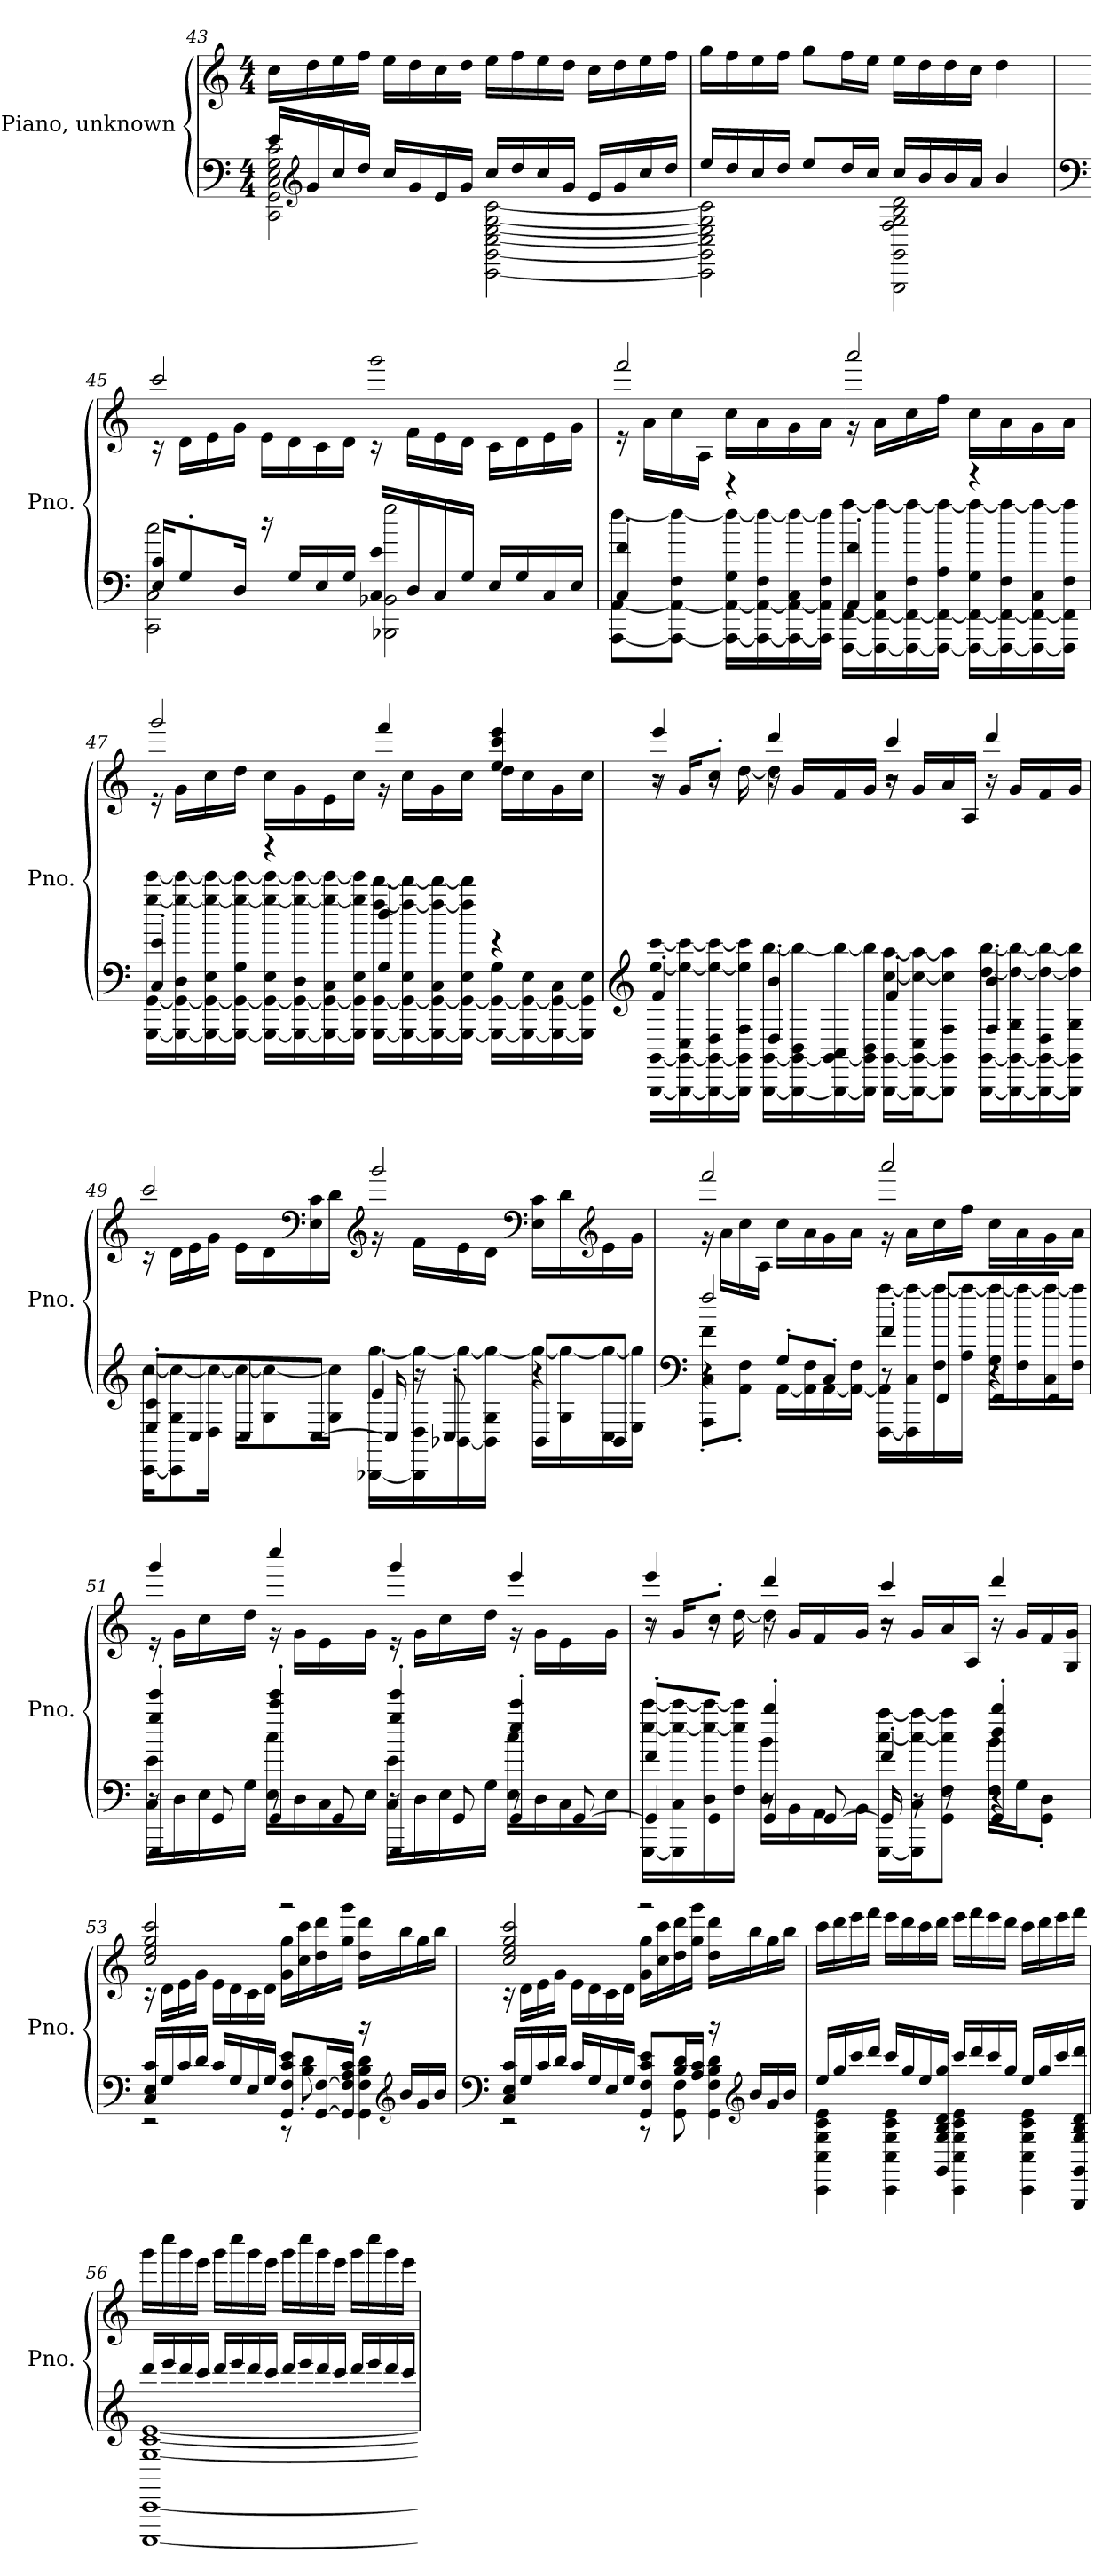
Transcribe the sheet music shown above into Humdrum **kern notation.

**kern	**kern
*part1	*part1
*staff2	*staff1
*I"Piano, unknown	*
*I'Pno.	*
!!LO:LB:g=z
*clefF4	*clefG2
*k[]	*k[]
*M4/4	*M4/4
=43	=43
*^	*
16e/LL	2CC\ 2GG\ 2C\ 2E\ 2G\ 2c\	16cc\LL
*clefG2	*	*
16g/	.	16dd\
16cc/	.	16ee\
16dd/JJ	.	16ff\JJ
16cc/LL	.	16ee\LL
16g/	.	16dd\
16e/	.	16cc\
16g/JJ	.	16dd\JJ
16cc/LL	[2CC\ [2GG\ [2C\ [2E\ [2G\ [2c\	16ee\LL
16dd/	.	16ff\
16cc/	.	16ee\
16g/JJ	.	16dd\JJ
16e/LL	.	16cc\LL
16g/	.	16dd\
16cc/	.	16ee\
16dd/JJ	.	16ff\JJ
=44	=44	=44
16ee/LL	2CC\] 2GG\] 2C\] 2E\] 2G\] 2c\]	16gg\LL
16dd/	.	16ff\
16cc/	.	16ee\
16dd/JJ	.	16ff\JJ
8ee/L	.	8gg\L
16dd/L	.	16ff\L
16cc/JJ	.	16ee\JJ
16cc/LL	2GGG\ 2GG\ 2F\ 2G\ 2B\ 2d\	16ee\LL
16b/	.	16dd\
16b/	.	16dd\
16a/JJ	.	16cc\JJ
4b/	.	4dd\
!!LO:PB:g=z
=45	=45	=45
*clefF4	*	*
*	*	*^
16E/ 16c/KL	2CC\ 2C\ 2cc\	2ccc/	16r
8G'/	.	.	16d\LL
.	.	.	16e\
16D/Jk	.	.	16g\JJ
16r	.	.	16e\LL
16G/LL	.	.	16d\
16E/	.	.	16c\
16G/JJ	.	.	16d\JJ
16C/ 16e/LL	2BBB-X\ 2BB-X\ 2gg\	2ggg/	16r
16D/	.	.	16f\LL
16C/	.	.	16e\
16G/JJ	.	.	16d\JJ
16E/LL	.	.	16c\LL
16G/	.	.	16d\
16C/	.	.	16e\
16E/JJ	.	.	16g\JJ
=46	=46	=46	=46
4C/' 4f/'	[8AAA\ [8AA\ [8ff\L	2fff/	16r
.	.	.	16a\LL
.	8AAA\_ 8AA\_ 8F\ 8ff\_J	.	16cc\
.	.	.	16A\JJ
4r	16AAA\_ 16AA\_ 16G\ 16ff\_LL	.	16cc\LL
.	16AAA\_ 16AA\_ 16F\ 16ff\_	.	16a\
.	16AAA\_ 16AA\_ 16C\ 16ff\_	.	16g\
.	16AAA\] 16AA\] 16F\ 16ff\]JJ	.	16a\JJ
4AA/' 4f/'	[16FFF\ [16FF\ [16aa\LL	2aaa/	16r
.	16FFF\_ 16FF\_ 16C\ 16aa\_	.	16a\LL
.	16FFF\_ 16FF\_ 16F\ 16aa\_	.	16cc\
.	16FFF\_ 16FF\_ 16A\ 16aa\_JJ	.	16ff\JJ
4r	16FFF\_ 16FF\_ 16G\ 16aa\_LL	.	16cc\LL
.	16FFF\_ 16FF\_ 16F\ 16aa\_	.	16a\
.	16FFF\_ 16FF\_ 16C\ 16aa\_	.	16g\
.	16FFF\] 16FF\] 16F\ 16aa\]JJ	.	16a\JJ
!!LO:LB:g=z	!!
=47	=47	=47	=47
4C/' 4e/'	[16GGG\ [16GG\ [16gg\ [16eee\LL	2ggg/	16r
.	16GGG\_ 16GG\_ 16D\ 16gg\_ 16eee\_	.	16g\LL
.	16GGG\_ 16GG\_ 16E\ 16gg\_ 16eee\_	.	16cc\
.	16GGG\_ 16GG\_ 16G\ 16gg\_ 16eee\_JJ	.	16dd\JJ
4r	16GGG\_ 16GG\_ 16E\ 16gg\_ 16eee\_LL	.	16cc\LL
.	16GGG\_ 16GG\_ 16D\ 16gg\_ 16eee\_	.	16g\
.	16GGG\_ 16GG\_ 16C\ 16gg\_ 16eee\_	.	16e\
.	16GGG\] 16GG\] 16E\ 16gg\] 16eee\]JJ	.	16cc\JJ
4G/' 4dd/'	[16GGG\ [16GG\ [16ff\ [16ddd\LL	4fff/	16r
.	16GGG\_ 16GG\_ 16E\ 16ff\_ 16ddd\_	.	16cc\LL
.	16GGG\_ 16GG\_ 16C\ 16ff\_ 16ddd\_	.	16g\
.	16GGG\_ 16GG\_ 16E\ 16ff\] 16ddd\]JJ	.	16cc\JJ
4r	16GGG\_ 16GG\_ 16G\LL	4ee/ 4ccc/ 4eee/	16dd\LL
.	16GGG\_ 16GG\_ 16E\	.	16cc\
.	16GGG\_ 16GG\_ 16C\	.	16g\
.	16GGG\] 16GG\] 16E\JJ	.	16cc\JJ
*	*	*v	*v
!!LO:LB:g=z
=48	=48	=48
*clefG2	*	*
*	*	*^
*	*	*	*^
4f'/	[16GGG\ [16GG\ [16ee\ [16ccc\LL	4eee/	8r	16r
.	16GGG\_ 16GG\_ 16C\ 16ee\_ 16ccc\_	.	.	16g/KL
.	16GGG\_ 16GG\_ 16D\ 16ee\_ 16ccc\_	.	16r	8cc'/J
.	16GGG\] 16GG\] 16F\ 16ee\] 16ccc\]JJ	.	[16dd\	.
4D/' 4b/'	[16GGG\ [16GG\ [16bb\LL	4ddd/	4dd\]	16r
.	16GGG\_ 16GG\_ 16BB\ 16bb\_	.	.	16g/LL
.	16GGG\_ 16GG\_ 16AA\ 16bb\_	.	.	16f/
.	16GGG\] 16GG\] 16BB\ 16bb\]JJ	.	.	16g/JJ
4f'/	[16GGG\ [16GG\ [16cc\ [16aa\LL	4ccc/	2r	16r
.	16GGG\_ 16GG\_ 16C\ 16cc\_ 16aa\_J	.	.	16g/LL
.	8GGG\] 8GG\] 8F\ 8cc\] 8aa\]J	.	.	16a/
.	.	.	.	16A/JJ
4F/' 4b/'	[16GGG\ [16GG\ [16dd\ [16bb\LL	4ddd/	.	16r
.	16GGG\_ 16GG\_ 16G\ 16dd\_ 16bb\_	.	.	16g/LL
.	16GGG\_ 16GG\_ 16D\ 16dd\_ 16bb\_	.	.	16f/
.	16GGG\] 16GG\] 16G\ 16dd\] 16bb\]JJ	.	.	16g/JJ
*	*	*	*v	*v
!!LO:LB:g=z
=49	=49	=49	=49
*	*^	*	*
2r	[16CC\ [16cc\KL	8E/' 8c/'L	2ccc/	16r
.	8CC\] 8G\ 8cc\_	.	.	16d\LL
.	.	8C/	.	16e\
.	16D\ 16cc\_Jk	.	.	16g\JJ
.	16cc\KL_	8C/	.	16e\LL
.	8G\ 8cc\_	.	.	16d\
*	*	*	*clefF4	*
.	.	[8C/J	.	16E\ 16c\
.	16G\ 16cc\]Jk	.	.	16d\JJ
*	*	*	*clefG2	*
4e'/	[16BBB-X\ [16gg\LL	16C/]	2ggg/	16r
.	16BBB-\] 16D\ 16gg\_	16r	.	16f\LL
.	[16BB-X\ 16gg\_	8C'/	.	16e\
.	16BB-\] 16G\ 16gg\_JJ	.	.	16d\JJ
*	*	*	*clefF4	*
4r	16gg\LL_	8BB-/L	.	16E\ 16c\LL
.	16G\ 16gg\_	.	.	16d\
*	*	*	*clefG2	*
.	16C\ 16gg\_	8BB-/J	.	16e\
.	16E\ 16gg\]JJ	.	.	16g\JJ
!!LO:LB:g=z	!!
=50	=50	=50	=50	=50
*clefF4	*	*	*	*
2ff/	8AAA\' 8C\' 8f\'L	4r	2fff/	16r
.	.	.	.	16a\LL
.	8AA\' 8F\'J	.	.	16cc\
.	.	.	.	16A\JJ
.	[16AA\LL	8G'/L	.	16cc\LL
.	16AA\] 16F\	.	.	16a\
.	[16AA\	8C'/J	.	16g\
.	16AA\_ 16F\JJ	.	.	16a\JJ
4f'/	[16FFF\ 16AA\] [16aa\LL	8r	2aaa/	16r
.	16FFF\] 16C\ 16aa\_	.	.	16a\LL
.	16F\ 16aa\_	8FF/L	.	16cc\
.	16A\ 16aa\_JJ	.	.	16ff\JJ
4r	16G\ 16aa\_LL	8FF/	.	16cc\LL
.	16F\ 16aa\_	.	.	16a\
.	16C\ 16aa\_	8FF/J	.	16g\
.	16F\ 16aa\]JJ	.	.	16a\JJ
=51	=51	=51	=51	=51
4GGG/' 4gg/' 4eee/'	16C\ 16e\LL	8r	4ggg/	16r
.	16D\	.	.	16g\LL
.	16E\	8GG/	.	16cc\
.	16G\JJ	.	.	16dd\JJ
4GG/' 4ccc/' 4eee/'	16E\ 16cc\LL	8r	4cccc/	16r
.	16D\	.	.	16g\LL
.	16C\	8GG/	.	16e\
.	16E\JJ	.	.	16g\JJ
4GGG/' 4gg/' 4eee/'	16C\ 16e\LL	8r	4ggg/	16r
.	16D\	.	.	16g\LL
.	16E\	8GG/	.	16cc\
.	16G\JJ	.	.	16dd\JJ
4GG/' 4ee/' 4ccc/'	16E\ 16cc\LL	8r	4eee/	16r
.	16D\	.	.	16g\LL
.	16C\	[8GG/	.	16e\
.	16E\JJ	.	.	16g\JJ
!!LO:LB:g=z
=52	=52	=52	=52	=52
*	*	*	*	*^
8f'/L	[16GGG\ [16ee\ [16ccc\LL	4GG/]	4eee/	8r	16r
.	16GGG\] 16C\ 16ee\_ 16ccc\_	.	.	.	16g/KL
8GG/J	16D\ 16ee\_ 16ccc\_	.	.	16r	8cc'/J
.	16F\ 16ee\] 16ccc\]JJ	.	.	[16dd\	.
4GG/' 4bb/'	16D\ 16b\LL	8r	4ddd/	4dd\]	16r
.	16BB\	.	.	.	16g/LL
.	16AA\	[8GG/	.	.	16f/
.	16BB\JJ	.	.	.	16g/JJ
4f'/	[16GGG\ [16cc\ [16aa\LL	16GG/]	4ccc/	2r	16r
.	16GGG\] 16C\ 16cc\_ 16aa\_J	16r	.	.	16g/LL
.	8GG\ 8F\ 8cc\] 8aa\]J	8r	.	.	16a/
.	.	.	.	.	16A/JJ
4GG/' 4dd/' 4bb/'	16F\ 16b\LL	4r	4ddd/	.	16r
.	16G\J	.	.	.	16g/LL
.	8GG\' 8D\'J	.	.	.	16f/
.	.	.	.	.	16G/ 16g/JJ
*	*v	*v	*	*	*
*	*	*	*v	*v
=53	=53	=53	=53
16C/ 16E/ 16c/LL	2r	2cc/ 2ee/ 2gg/ 2ccc/	16r
16G/	.	.	16d\LL
16c/	.	.	16e\
16d/JJ	.	.	16g\JJ
16c/LL	.	.	16e\LL
16G/	.	.	16d\
16E/	.	.	16c\
16G/JJ	.	.	16d\JJ
8GG/ 8F/ 8c/ 8e/L	8r	2r	16g\ 16gg\LL
.	.	.	16cc\ 16ccc\
[16GG/ [16F/L	8B\' 8d\'	.	16dd\ 16ddd\
16GG/] 16F/] 16A/ 16c/JJ	.	.	16gg\ 16ggg\JJ
16r	4GG\ 4F\ 4B\ 4d\	.	16dd\ 16ddd\LL
*clefG2	*	*	*
16b/LL	.	.	16bb\
16g/	.	.	16gg\
16b/JJ	.	.	16bb\JJ
!!LO:PB:g=z	!!
=54	=54	=54	=54
*clefF4	*	*	*
16C/ 16E/ 16c/LL	2r	2cc/ 2ee/ 2gg/ 2ccc/	16r
16G/	.	.	16d\LL
16c/	.	.	16e\
16d/JJ	.	.	16g\JJ
16c/LL	.	.	16e\LL
16G/	.	.	16d\
16E/	.	.	16c\
16G/JJ	.	.	16d\JJ
8GG/ 8F/ 8c/ 8e/L	8r	2r	16g\ 16gg\LL
.	.	.	16cc\ 16ccc\
16B/ 16d/L	8GG\ 8F\	.	16dd\ 16ddd\
16A/ 16c/JJ	.	.	16gg\ 16ggg\JJ
16r	4GG\ 4F\ 4B\ 4d\	.	16dd\ 16ddd\LL
*clefG2	*	*	*
16b/LL	.	.	16bb\
16g/	.	.	16gg\
16b/JJ	.	.	16bb\JJ
*	*	*v	*v
=55	=55	=55
16ee/LL	4CC\ 4C\ 4G\ 4c\ 4e\	16ccc\LL
16gg/	.	16ddd\
16ccc/	.	16eee\
16ddd/JJ	.	16fff\JJ
16ccc/LL	4CC\ 4C\ 4G\ 4c\ 4e\	16eee\LL
16gg/	.	16ddd\
16ee/	.	16ccc\
16GG/ 16G/ 16B/ 16d/ 16gg/JJ	.	16ddd\JJ
16ccc/LL	4CC\ 4C\ 4G\ 4c\ 4e\	16eee\LL
16ddd/	.	16fff\
16ccc/	.	16eee\
16gg/JJ	.	16ddd\JJ
16ee/LL	4CC\ 4C\ 4G\ 4c\ 4e\	16ccc\LL
16gg/	.	16ddd\
16ccc/	.	16eee\
16GGG/ 16GG/ 16G/ 16B/ 16d/ 16ddd/JJ	.	16fff\JJ
!!LO:LB:g=z
=56	=56	=56
16ddd/LL	[1CCC [1CC [1G [1c [1e	16ggg\LL
16eee/	.	16cccc\
16ddd/	.	16ggg\
16ccc/JJ	.	16eee\JJ
16ddd/LL	.	16ggg\LL
16eee/	.	16cccc\
16ddd/	.	16ggg\
16ccc/JJ	.	16eee\JJ
16ddd/LL	.	16ggg\LL
16eee/	.	16cccc\
16ddd/	.	16ggg\
16ccc/JJ	.	16eee\JJ
16ddd/LL	.	16ggg\LL
16eee/	.	16cccc\
16ddd/	.	16ggg\
16ccc/JJ	.	16eee\JJ
*v	*v	*
=	=
*-	*-
